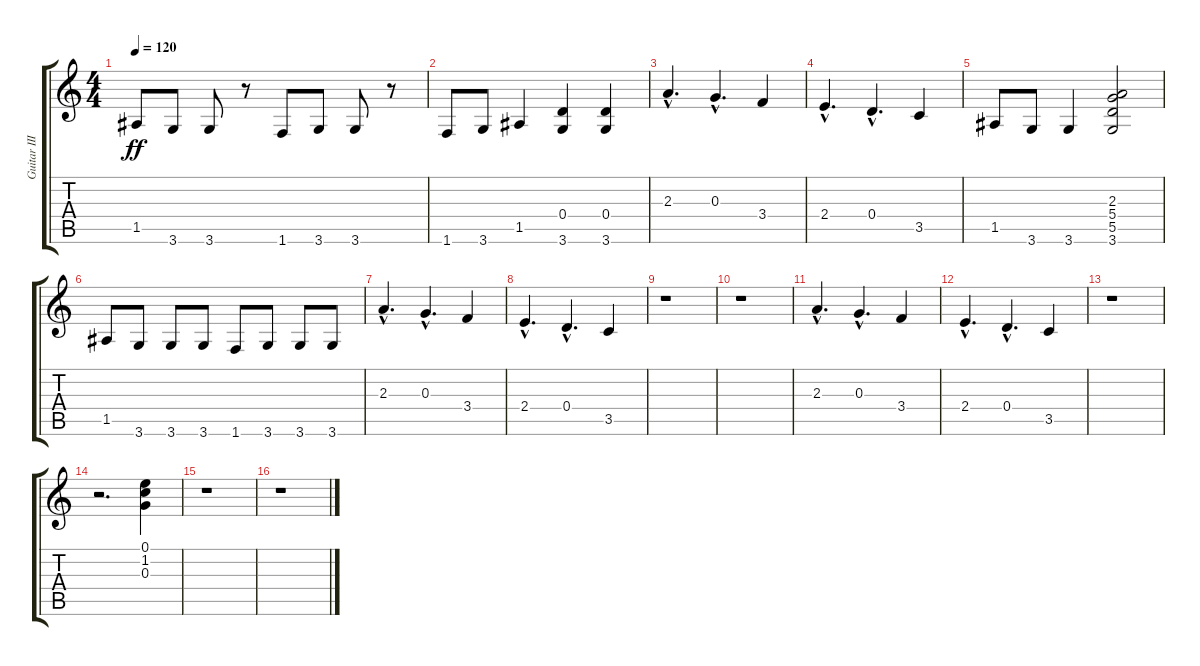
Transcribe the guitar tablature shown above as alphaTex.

\track ("Guitar III" "Guitar III") {instrument electricguitarjazz}
\staff {score tabs}
\tuning (E4 B3 G3 D3 A2 E2) {hide}
\ts (4 4)
\tempo 120
\clef g2
\ks c
1.5.8{dy ff} 3.6.8 3.6.8 r.8 1.6.8 3.6.8 3.6.8 r.8 |
1.6.8 3.6.8 1.5.4 (0.4 3.6).4 (0.4 3.6).4 |
2.3{hac}.4{d} 0.3{hac}.4{d} 3.4.4 |
2.4{hac}.4{d} 0.4{hac}.4{d} 3.5.4 |
1.5.8 3.6.8 3.6.4 (2.3 5.4 5.5 3.6).2 |
1.5.8 3.6.8 3.6.8 3.6.8 1.6.8 3.6.8 3.6.8 3.6.8 |
2.3{hac}.4{d} 0.3{hac}.4{d} 3.4.4 |
2.4{hac}.4{d} 0.4{hac}.4{d} 3.5.4 |
r.1 |
r.1 |
2.3{hac}.4{d} 0.3{hac}.4{d} 3.4.4 |
2.4{hac}.4{d} 0.4{hac}.4{d} 3.5.4 |
r.1 |
r.2{d} (0.1 1.2 0.3).4 |
r.1 |
r.1
